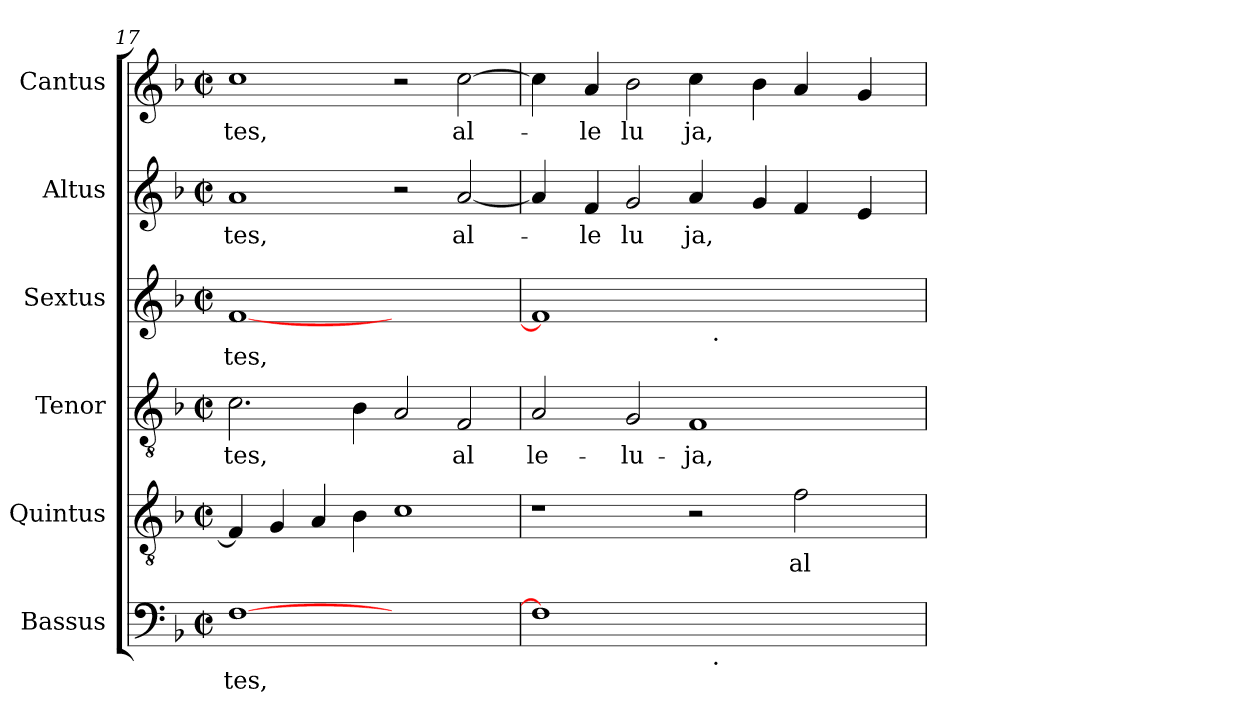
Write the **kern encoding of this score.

**kern	**text	**kern	**text	**kern	**text	**kern	**text	**kern	**text	**kern	**text
*part6	*part6	*part5	*part5	*part4	*part4	*part3	*part3	*part2	*part2	*part1	*part1
*staff6	*staff6	*staff5	*staff5	*staff4	*staff4	*staff3	*staff3	*staff2	*staff2	*staff1	*staff1
*I"Bassus	*	*I"Quintus	*	*I"Tenor	*	*I"Sextus	*	*I"Altus	*	*I"Cantus	*
*clefF4	*	*clefGv2	*	*clefGv2	*	*clefG2	*	*clefG2	*	*clefG2	*
*k[b-]	*	*k[b-]	*	*k[b-]	*	*k[b-]	*	*k[b-]	*	*k[b-]	*
*F:	*	*F:	*	*F:	*	*F:	*	*F:	*	*F:	*
*M2/2	*	*M2/2	*	*M2/2	*	*M2/2	*	*M2/2	*	*M2/2	*
*met(c|)	*	*met(c|)	*	*met(c|)	*	*met(c|)	*	*met(c|)	*	*met(c|)	*
=17	=17	=17	=17	=17	=17	=17	=17	=17	=17	=17	=17
!	!LO:LY:b:cj	!	!	!	!LO:LY:b	!	!LO:LY:b:cj	!	!LO:LY:b:cj	!	!LO:LY:b:cj
[1F	tes,	4F/]	.	2.c\	tes,	[1f	tes,	1a	-tes,	1cc	-tes,
.	.	4G/	.	.	.	.	.	.	.	.	.
.	.	4A/	.	.	.	.	.	.	.	.	.
.	.	4B-\	.	4B-\	.	.	.	.	.	.	.
1ryy	.	1c	.	2A/	.	1ryy	.	2r	.	2r	.
!	!	!	!	!	!LO:LY:b:cj	!	!	!	!LO:LY:b:cj	!	!LO:LY:b:cj
.	.	.	.	2F/	al	.	.	[>2a/	al-	[<2cc\	al-
!!LO:PB:g=z
=18	=18	=18	=18	=18	=18	=18	=18	=18	=18	=18	=18
!	!	!	!	!	!LO:LY:b:cj	!	!	!	!	!	!
*	*	*	*	*	*	*^	*	*	*	*	*
1F]	.	1r	.	2A/	le-	1f]	8.ryy	.	4a/]	.	4cc\]	.
.	.	.	.	.	.	.	1ryy	.	.	.	.	.
!	!	!	!	!	!	!	!	!	!	!LO:LY:b:cj	!	!LO:LY:b:cj
.	.	.	.	.	.	.	.	.	4f/	-le	4a/	-le
!	!	!	!	!	!LO:LY:b:cj	!	!	!	!	!LO:LY:b:cj	!	!LO:LY:b:cj
.	.	.	.	2G/	-lu-	.	.	.	2g/	lu	2b-\	lu
!	!	!	!	!	!LO:LY:b:cj	!	!	!	!	!LO:LY:b:cj	!	!LO:LY:b:cj
16.ryy	.	2r	.	1F	-ja,	16.ryy	.	.	4a/	ja,	4cc\	ja,
!	!	!	!	!	!	!LO:TX:b:t=.	!	!	!	!	!	!
!LO:TX:b:t=.	!	!	!	!	!	!	!	!	!	!	!	!
2ryy	.	.	.	.	.	2ryy	.	.	.	.	.	.
.	.	.	.	.	.	.	2ryy	.	.	.	.	.
.	.	.	.	.	.	.	.	.	4g/	.	4b-\	.
!	!	!	!LO:LY:b:cj	!	!	!	!	!	!	!	!	!
.	.	2f\	al-	.	.	.	.	.	4f/	.	4a/	.
4ryy	.	.	.	.	.	4ryy	.	.	.	.	.	.
.	.	.	.	.	.	.	4ryy	.	.	.	.	.
.	.	.	.	.	.	.	.	.	4e/	.	4g/	.
8ryy	.	.	.	.	.	8ryy	.	.	.	.	.	.
.	.	.	.	.	.	.	16ryy	.	.	.	.	.
32ryy	.	.	.	.	.	32ryy	.	.	.	.	.	.
*	*	*	*	*	*	*v	*v	*	*	*	*	*
=	=	=	=	=	=	=	=	=	=	=	=
*-	*-	*-	*-	*-	*-	*-	*-	*-	*-	*-	*-
